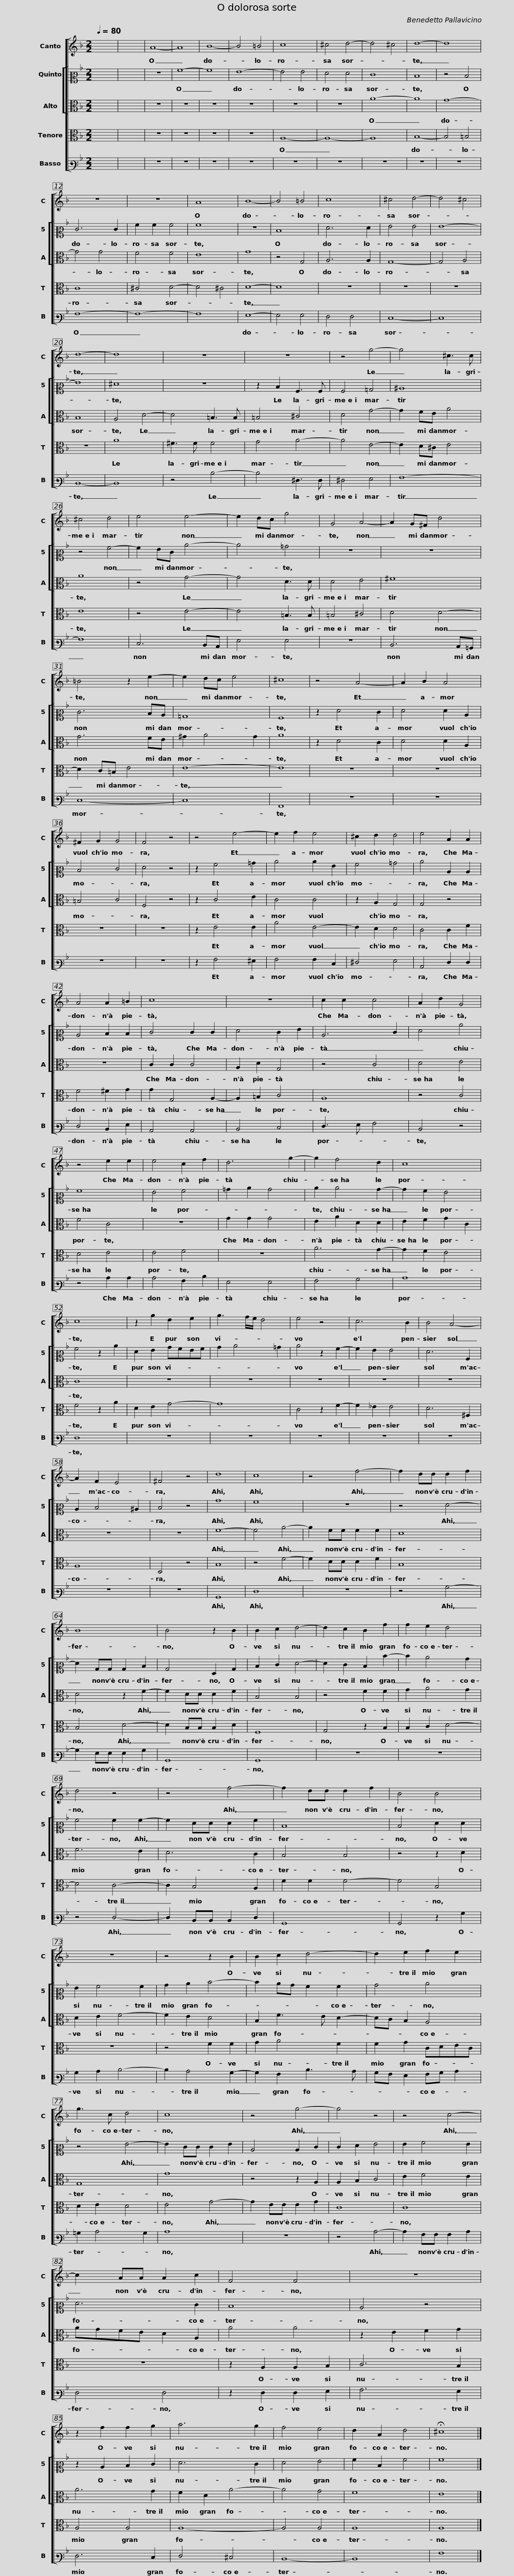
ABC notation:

X:1
%%score [ 1 [ 2 3 ] 4 5 ]
L:1/8
Q:1/4=80
M:2/2
I:linebreak $
K:F
V:1 treble
V:2 alto2
V:3 alto
V:4 alto
V:5 bass3
V:1
 x8 | x8 | A8- | A8 | B8- | %5
 B4 =B4 | c8 | ^c4 d4- | d4 ^c4 | d8- |$ %10
 d8 | z8 | z8 | A8 | B8- | %15
 B4 =B4 | c8 | ^c4 d4- | d4 ^c4 |$ d8- | %20
 d8 | z8 | z8 | z4 g4- | g4 ^c3 c | %25
 ^c4 d4 |$ e4 e4- | e2 dc g4 | G4 A4- | A2 G^F d4 | %30
 =B4 z2 e2- |$ e2 dc e4 | ^c8 | z4 A4- | A2 B2 A4 | %35
 ^F2 G2 G4 | F4 z4 | z4 e4- | e2 f2 e4 |$ ^c2 d2 d4 | %40
 e4 A2 A2 | A4 A2 =B2 | c8 | z8 | c2 c2 c4 | %45
 A2 d2 G4 |$ z4 e2 e2 | e4 c2 f2 | d6 g2- | g2 f4 d2 | %50
 c8 | c8 | z2 g2 d2 e2 |$ g3 f/e/ d4 | e4 z4 | %55
 c6 B2 | B4 A4- | A2 F2 E4 | ^F4 z4 | d8 | %60
 c8 |$ z4 f4- | f2 dd d2 f2 | B8 | B4 z2 B2 | %65
 B2 c2 d4- | d2 c2 B2 f2 |$ f2 e2 d4 | d4 z4 | z4 f4- | %70
 f2 dd d2 f2 | B4 B4 | z8 | z4 z2 B2 |$ B2 c2 d4- | %75
 d2 e2 f2 e2 | g3 c d4 | c8 | z4 g4- | g4 z4 | %80
 z4 c4- |$ c2 AA A2 c2 | F4 F4 | z8 | z2 f2 f2 g2 | %85
 a6 g2 | f4 e4 | d2 A2 d4 | !fermata!^c8 |] %89
V:2
 x8 | x8 | z8 | A8- | A8 | %5
 G8- | G4 G4 | F4 F4 | E8 | D8 |$ %10
 z4 D4 | E6 E2 | A2 A2 A4 | A8 | z8 | %15
 D8 | F6 F2 | G4 G4 | G8- |$ G8 | %20
 ^F8 | z8 | z2 D2 A,3 A, | A,4 =B,4 | ^C8 | %25
 z4 A4- |$ A2 GE c4- | c4 =B4 | z8 | z8 | %30
 E6 DC |$ =B,8 | A,8 | z2 F4 E2 | F4 F2 C2 | %35
 D4 E4 | F4 z4 | z2 A4 =B2 | c4 c2 G2 |$ A4 =B4 | %40
 c4 C2 C2 | C4 D2 D2 | E4 E2 E2 | F4 E2 G2 | C6 E2 | %45
 F4 c4 |$ A8 | G4 A4 | =B2 c2 B4 | c2 c4 B2- | %50
 B2 A2 G4 | A4 z2 c2 | F2 G2 BAGA |$ B2 c4 =B2 | c4 z2 A2- | %55
 A2 G2 G4 | F6 A,2 | C2 D4 ^C2 | D4 z4 | B8 | %60
 A8 |$ z8 | z4 F4- | F2 B,B, B,2 D2 | B,4 F,2 B,2 | %65
 D2 E2 F4- | F2 E2 D2 d2- |$ d2 c4 B2 | A4 A2 A2- | A2 FF F2 A2 | %70
 D8 | D4 F2 F2 | G2 A4 A2 | B2 c2 d4- |$ d2 cB A2 A2 | %75
 B4 c4 | z4 G4- | G2 EE E2 G2 | C4 C2 E2 | E2 F2 G4 | %80
 G2 A4 G2 |$ F6 E2 | D8 | C4 z4 | z2 C2 D2 E2 | %85
 F6 E2 | F4 G4 | A2 D2 A4 | A8 |] %89
V:3
 x8 | x8 | z8 | z8 | z8 | %5
 z8 | z8 | z8 | A8- | A8 |$ %10
 G8- | G4 G4 | F4 F4 | E8 | G8 | %15
 z4 G,4 | A,6 A,2 | G,8- | G,4 A,4 |$ B,8 | %20
 A,4 D4- | D4 =B,3 B, | =B,4 ^C4 | D4 G4- | G2 FE A4 | %25
 A8 |$ z4 G4- | G4 D3 D | D4 E4 | ^F8 | %30
 G6 FE |$ ^G2 A4 G2 | A8 | z2 D4 C2 | D4 D2 A,2 | %35
 =B,4 C4 | F,4 z4 | z2 C4 E2 | C4 C4 |$ z2 A,2 G,4 | %40
 G,4 z4 | z8 | C2 C2 C4 | A,2 D2 G,4 | z4 C4 | %45
 D4 E4 |$ F4 C4 | z8 | G2 G2 G4 | E2 A2 D2 D2 | %50
 E2 F2 G2 C2 | C8 | z8 |$ z8 | z8 | %55
 z8 | z8 | z8 | z8 | F8- | %60
 F4 A4- |$ A2 FF F2 F2 | D8 | D4 z2 F2- | F2 DD D2 F2 | %65
 B,4 B,4 | z4 F2 F2 |$ G2 A4 G2 | F6 E2 | D6 C2 | %70
 B,4 B,4 | z4 z2 D2 | D2 E2 F4- | F2 E2 D4 |$ B,2 F3 E D2- | %75
 DC B,2 A,4 | G,8 | G8 | z4 z2 A,2 | A,2 B,2 C4 | %80
 E2 F4 E2 |$ AGFE D2 A,2 | A4 A4 | z2 E2 F2 G2 | A6 G2 | %85
 F2 D2 A4- | A4 G4 | F8 | E8 |] %89
V:4
 x8 | x8 | z8 | z8 | z8 | %5
 z8 | A,8- | A,8- | A,8 | B,8- |$ %10
 B,4 =B,4 | C8 | ^C4 D4- | D4 ^C4 | D8- | %15
 D8 | z8 | z8 | z8 |$ z8 | %20
 A8 | ^F3 F F4 | G4 A4- | A4 E4- | E2 D^C E4 | %25
 E8 |$ z4 E4- | E4 =B,3 B, | =B,4 ^C4 | D4 D4- | %30
 D2 C=B, E4 |$ E8- | E8 | z8 | z8 | %35
 z8 | z8 | z2 E4 E2 | A4 E4- |$ E2 D2 D4 | %40
 C4 C2 F2 | F4 ^F2 G2 | G2 G,4 A,2- | A,2 =B,2 C4 | A,8 | %45
 z4 C4 |$ D4 E4 | E4 F4 | z8 | A6 G2- | %50
 G2 F2 E4 | F4 z2 A2 | D2 E2 G4- |$ G8 | C4 z2 F2- | %55
 F2 _E2 E4 | D6 ^F,2 | A,8 | D,4 z4 | B,8 | %60
 z4 F4- |$ F2 DD D2 F2 | B,8 | B,4 D4- | D2 B,B, B,2 D2 | %65
 F,8 | G,4 z2 B,2 |$ B,2 C2 D4- | D4 C4- | C2 B,4 A,2 | %70
 F2 F2 F4- | F4 B,4 | z8 | z4 F2 F2 |$ G2 A4 F2 | %75
 F2 G2 CDEC | D2 E2 D4 | E4 G4- | G2 EE E2 G2 | C8 | %80
 C8 |$ z8 | z2 A,2 A,2 B,2 | C6 B,2 | A,4 A,4 | %85
 A,8- | A,4 A,4 | A,8 | A,8 |] %89
V:5
 x8 | x8 | z8 | z8 | z8 | %5
 z8 | z8 | z8 | z8 | z8 |$ %10
 z8 | A,8- | A,8- | A,8 | G,8- | %15
 G,4 G,4 | F,4 F,4 | E,8- | E,8 |$ D,8- | %20
 D,8 | z4 D4- | D4 ^F,3 F, | ^F,4 G,4 | A,8- | %25
 A,8 |$ E,6 D,C, | G,4 G,4 | z8 | D,6 C,=B,, | %30
 E,8- |$ E,8 | A,,8 | z8 | z8 | %35
 z8 | z8 | z2 A,4 ^G,2 | A,4 A,2 E,2 |$ ^F,4 G,4 | %40
 C,4 F,2 F,2 | F,4 D,2 G,2 | C,4 C,4 | D,4 E,4 | F,3 G, A,4 | %45
 D,4 z4 |$ z4 C2 C2 | C4 A,2 D2 | G,4 G,4 | A,4 B,4 | %50
 C8 | F,8 | z8 |$ z8 | z8 | %55
 z8 | z8 | z8 | z8 | B,,8 | %60
 F,8 |$ z8 | z4 B,4- | B,2 G,G, G,2 B,2 | B,,8 | %65
 B,,8 | z8 |$ z8 | z4 F,4- | F,2 D,D, D,2 F,2 | %70
 B,,8 | B,,4 z2 B,2 | B,2 C2 D4- | D2 C4 B,2- |$ B,2 A,2 D3 C | %75
 B,A, G,2 A,B, C2 | =B,2 C4 B,2 | C8 | z8 | z4 C4- | %80
 C2 A,A, A,2 C2 |$ F,4 F,4 | z2 F,2 F,2 G,2 | A,6 G,2 | F,6 E,2 | %85
 F,4 ^E,4 | D,8- | D,8 | A,8 |] %89
